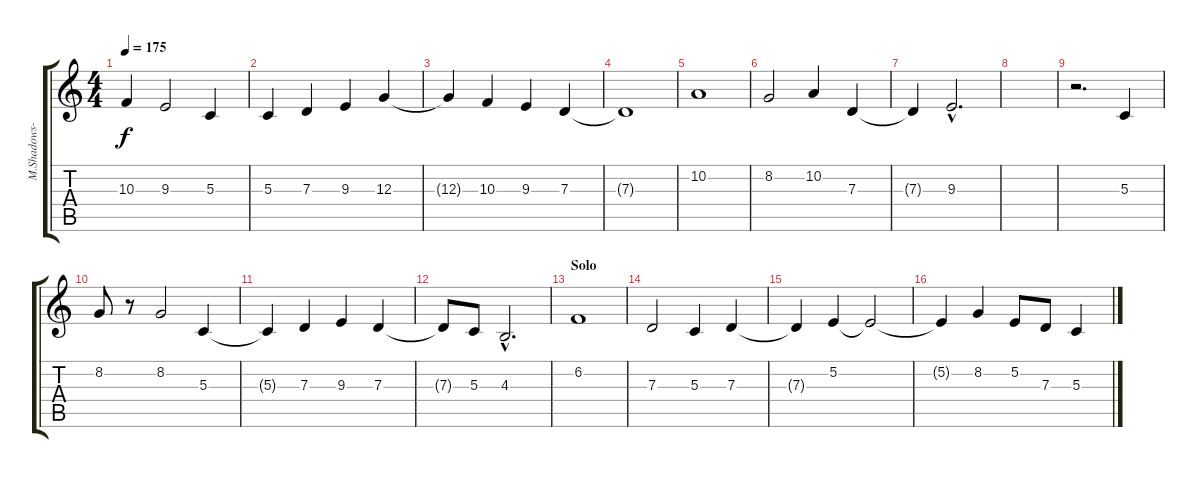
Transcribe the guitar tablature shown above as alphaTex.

\track ("M.Shadows-Vocals" "M.Shadows-") {instrument clarinet}
\staff {score tabs}
\tuning (E4 B3 G3 D3 A2 E2) {hide}
\ts (4 4)
\tempo 175
\clef g2
\ks c
10.3.4{dy f} 9.3.2 5.3.4 |
5.3.4 7.3.4 9.3.4 12.3.4 |
12.3{t}.4 10.3.4 9.3.4 7.3.4 |
7.3{t}.1 |
10.2.1 |
8.2.2 10.2.4 7.3.4 |
7.3{t}.4 9.3{hac}.2{d} |
|
r.2{d} 5.3.4 |
8.2.8 r.8 8.2.2 5.3.4 |
5.3{t}.4 7.3.4 9.3.4 7.3.4 |
7.3{t}.8 5.3.8 4.3{hac}.2{d} |
\section ("" "Solo")
6.2.1 |
7.3.2 5.3.4 7.3.4 |
7.3{t}.4 5.2.4 5.2{t}.2 |
5.2{t}.4 8.2.4 5.2.8 7.3.8 5.3.4
